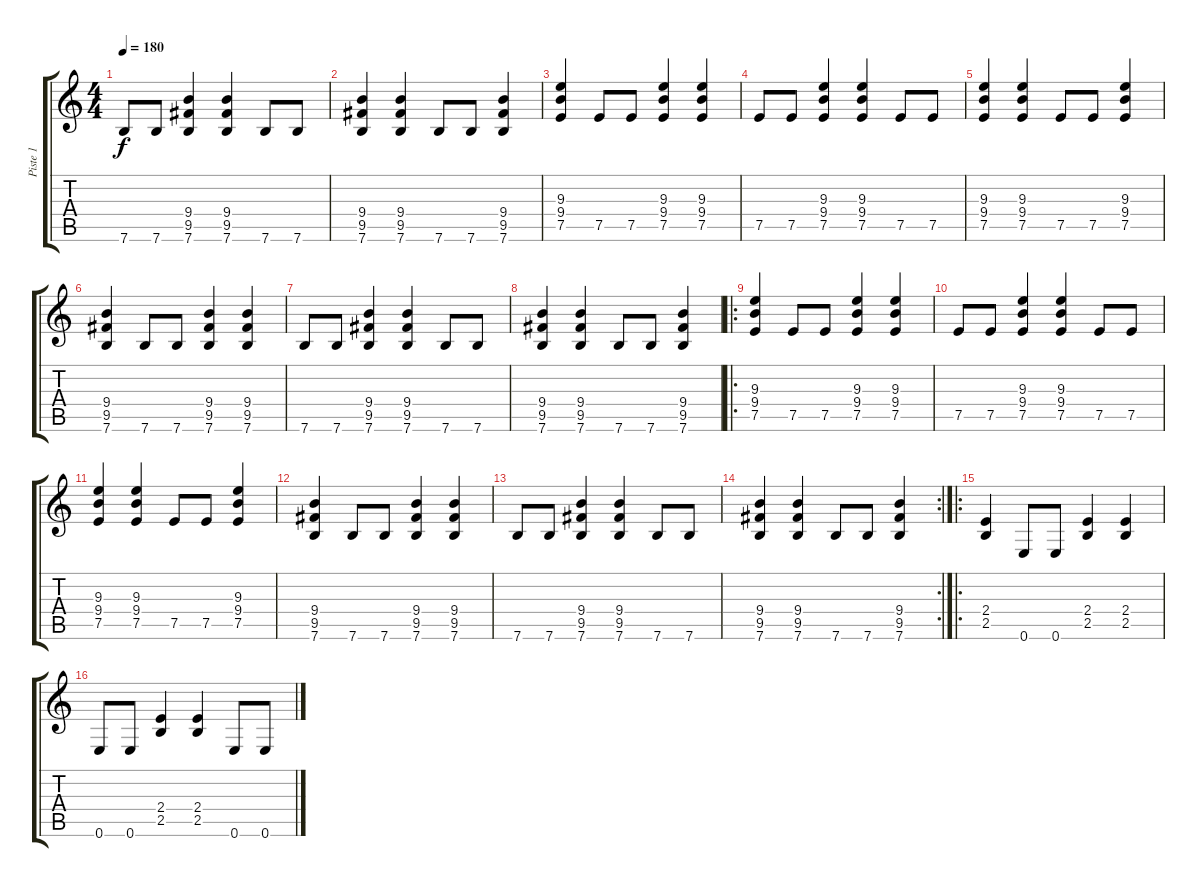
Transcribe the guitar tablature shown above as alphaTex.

\track ("Piste 1" "Piste 1") {instrument distortionguitar}
\staff {score tabs}
\tuning (E4 B3 G3 D3 A2 E2) {hide}
\ts (4 4)
\tempo 180
\clef g2
\ks c
7.6.8{dy f} 7.6.8 (9.4 9.5 7.6).4 (9.4 9.5 7.6).4 7.6.8 7.6.8 |
(9.4 9.5 7.6).4 (9.4 9.5 7.6).4 7.6.8 7.6.8 (9.4 9.5 7.6).4 |
(9.3 9.4 7.5).4 7.5.8 7.5.8 (9.3 9.4 7.5).4 (9.3 9.4 7.5).4 |
7.5.8 7.5.8 (9.3 9.4 7.5).4 (9.3 9.4 7.5).4 7.5.8 7.5.8 |
(9.3 9.4 7.5).4 (9.3 9.4 7.5).4 7.5.8 7.5.8 (9.3 9.4 7.5).4 |
(9.4 9.5 7.6).4 7.6.8 7.6.8 (9.4 9.5 7.6).4 (9.4 9.5 7.6).4 |
7.6.8 7.6.8 (9.4 9.5 7.6).4 (9.4 9.5 7.6).4 7.6.8 7.6.8 |
(9.4 9.5 7.6).4 (9.4 9.5 7.6).4 7.6.8 7.6.8 (9.4 9.5 7.6).4 |
\ro
(9.3 9.4 7.5).4 7.5.8 7.5.8 (9.3 9.4 7.5).4 (9.3 9.4 7.5).4 |
7.5.8 7.5.8 (9.3 9.4 7.5).4 (9.3 9.4 7.5).4 7.5.8 7.5.8 |
(9.3 9.4 7.5).4 (9.3 9.4 7.5).4 7.5.8 7.5.8 (9.3 9.4 7.5).4 |
(9.4 9.5 7.6).4 7.6.8 7.6.8 (9.4 9.5 7.6).4 (9.4 9.5 7.6).4 |
7.6.8 7.6.8 (9.4 9.5 7.6).4 (9.4 9.5 7.6).4 7.6.8 7.6.8 |
\rc 2
(9.4 9.5 7.6).4 (9.4 9.5 7.6).4 7.6.8 7.6.8 (9.4 9.5 7.6).4 |
\ro
(2.4 2.5).4 0.6.8 0.6.8 (2.4 2.5).4 (2.4 2.5).4 |
0.6.8 0.6.8 (2.4 2.5).4 (2.4 2.5).4 0.6.8 0.6.8
